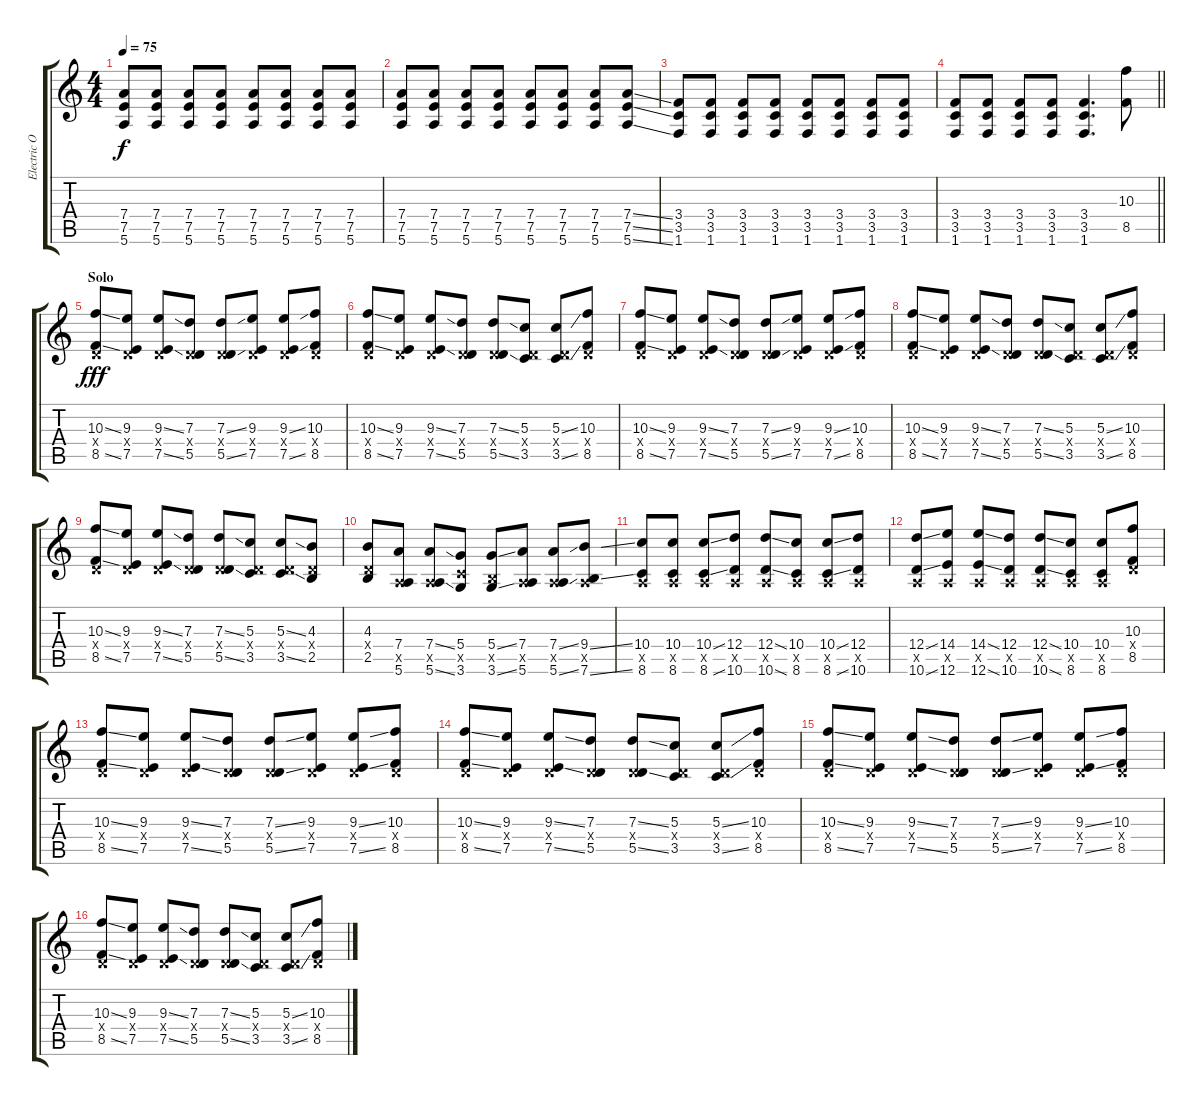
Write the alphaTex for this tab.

\track ("Electric Overdrive" "Electric O") {instrument overdrivenguitar bank 255}
\staff {score tabs}
\tuning (E4 B3 G3 D3 A2 E2) {hide}
\ts (4 4)
\tempo 75
\clef g2
\ks c
(7.4 7.5 5.6).8{dy f} (7.4 7.5 5.6).8 (7.4 7.5 5.6).8 (7.4 7.5 5.6).8 (7.4 7.5 5.6).8 (7.4 7.5 5.6).8 (7.4 7.5 5.6).8 (7.4 7.5 5.6).8 |
(7.4 7.5 5.6).8 (7.4 7.5 5.6).8 (7.4 7.5 5.6).8 (7.4 7.5 5.6).8 (7.4 7.5 5.6).8 (7.4 7.5 5.6).8 (7.4 7.5 5.6).8 (7.4{ss} 7.5{ss} 5.6{ss}).8 |
(3.4 3.5 1.6).8 (3.4 3.5 1.6).8 (3.4 3.5 1.6).8 (3.4 3.5 1.6).8 (3.4 3.5 1.6).8 (3.4 3.5 1.6).8 (3.4 3.5 1.6).8 (3.4 3.5 1.6).8 |
\barLineRight lightlight
(3.4 3.5 1.6).8 (3.4 3.5 1.6).8 (3.4 3.5 1.6).8 (3.4 3.5 1.6).8 (3.4 3.5 1.6).4{d} (10.3 8.5).8 |
\section ("" "Solo")
(10.3{ss} 0.4{x} 8.5{ss}).8{dy fff} (9.3 0.4{x} 7.5).8 (9.3{ss} 0.4{x} 7.5{ss}).8 (7.3 0.4{x} 5.5).8 (7.3{ss} 0.4{x} 5.5{ss}).8 (9.3 0.4{x} 7.5).8 (9.3{ss} 0.4{x} 7.5{ss}).8 (10.3 0.4{x} 8.5).8 |
(10.3{ss} 0.4{x} 8.5{ss}).8 (9.3 0.4{x} 7.5).8 (9.3{ss} 0.4{x} 7.5{ss}).8 (7.3 0.4{x} 5.5).8 (7.3{ss} 0.4{x} 5.5{ss}).8 (5.3 0.4{x} 3.5).8 (5.3{ss} 0.4{x} 3.5{ss}).8 (10.3 0.4{x} 8.5).8 |
(10.3{ss} 0.4{x} 8.5{ss}).8 (9.3 0.4{x} 7.5).8 (9.3{ss} 0.4{x} 7.5{ss}).8 (7.3 0.4{x} 5.5).8 (7.3{ss} 0.4{x} 5.5{ss}).8 (9.3 0.4{x} 7.5).8 (9.3{ss} 0.4{x} 7.5{ss}).8 (10.3 0.4{x} 8.5).8 |
(10.3{ss} 0.4{x} 8.5{ss}).8 (9.3 0.4{x} 7.5).8 (9.3{ss} 0.4{x} 7.5{ss}).8 (7.3 0.4{x} 5.5).8 (7.3{ss} 0.4{x} 5.5{ss}).8 (5.3 0.4{x} 3.5).8 (5.3{ss} 0.4{x} 3.5{ss}).8 (10.3 0.4{x} 8.5).8 |
(10.3{ss} 0.4{x} 8.5{ss}).8 (9.3 0.4{x} 7.5).8 (9.3{ss} 0.4{x} 7.5{ss}).8 (7.3 0.4{x} 5.5).8 (7.3{ss} 0.4{x} 5.5{ss}).8 (5.3 0.4{x} 3.5).8 (5.3{ss} 0.4{x} 3.5{ss}).8 (4.3 0.4{x} 2.5).8 |
(4.3 0.4{x} 2.5).8 (7.4 0.5{x} 5.6).8 (7.4{ss} 0.5{x} 5.6{ss}).8 (5.4 3.5{x} 3.6).8 (5.4{ss} 2.5{x} 3.6{ss}).8 (7.4 0.5{x} 5.6).8 (7.4{ss} 0.5{x} 5.6{ss}).8 (9.4{ss} 0.5{x} 7.6{ss}).8 |
(10.4 0.5{x} 8.6).8 (10.4 0.5{x} 8.6).8 (10.4{ss} 0.5{x} 8.6{ss}).8 (12.4 0.5{x} 10.6).8 (12.4{ss} 0.5{x} 10.6{ss}).8 (10.4 0.5{x} 8.6).8 (10.4{ss} 0.5{x} 8.6{ss}).8 (12.4 0.5{x} 10.6).8 |
(12.4{ss} 0.5{x} 10.6{ss}).8 (14.4 0.5{x} 12.6).8 (14.4{ss} 0.5{x} 12.6{ss}).8 (12.4 0.5{x} 10.6).8 (12.4{ss} 0.5{x} 10.6{ss}).8 (10.4 0.5{x} 8.6).8 (10.4 0.5{x} 8.6).8 (10.3 0.4{x} 8.5).8 |
(10.3{ss} 0.4{x} 8.5{ss}).8 (9.3 0.4{x} 7.5).8 (9.3{ss} 0.4{x} 7.5{ss}).8 (7.3 0.4{x} 5.5).8 (7.3{ss} 0.4{x} 5.5{ss}).8 (9.3 0.4{x} 7.5).8 (9.3{ss} 0.4{x} 7.5{ss}).8 (10.3 0.4{x} 8.5).8 |
(10.3{ss} 0.4{x} 8.5{ss}).8 (9.3 0.4{x} 7.5).8 (9.3{ss} 0.4{x} 7.5{ss}).8 (7.3 0.4{x} 5.5).8 (7.3{ss} 0.4{x} 5.5{ss}).8 (5.3 0.4{x} 3.5).8 (5.3{ss} 0.4{x} 3.5{ss}).8 (10.3 0.4{x} 8.5).8 |
(10.3{ss} 0.4{x} 8.5{ss}).8 (9.3 0.4{x} 7.5).8 (9.3{ss} 0.4{x} 7.5{ss}).8 (7.3 0.4{x} 5.5).8 (7.3{ss} 0.4{x} 5.5{ss}).8 (9.3 0.4{x} 7.5).8 (9.3{ss} 0.4{x} 7.5{ss}).8 (10.3 0.4{x} 8.5).8 |
(10.3{ss} 0.4{x} 8.5{ss}).8 (9.3 0.4{x} 7.5).8 (9.3{ss} 0.4{x} 7.5{ss}).8 (7.3 0.4{x} 5.5).8 (7.3{ss} 0.4{x} 5.5{ss}).8 (5.3 0.4{x} 3.5).8 (5.3{ss} 0.4{x} 3.5{ss}).8 (10.3 0.4{x} 8.5).8
